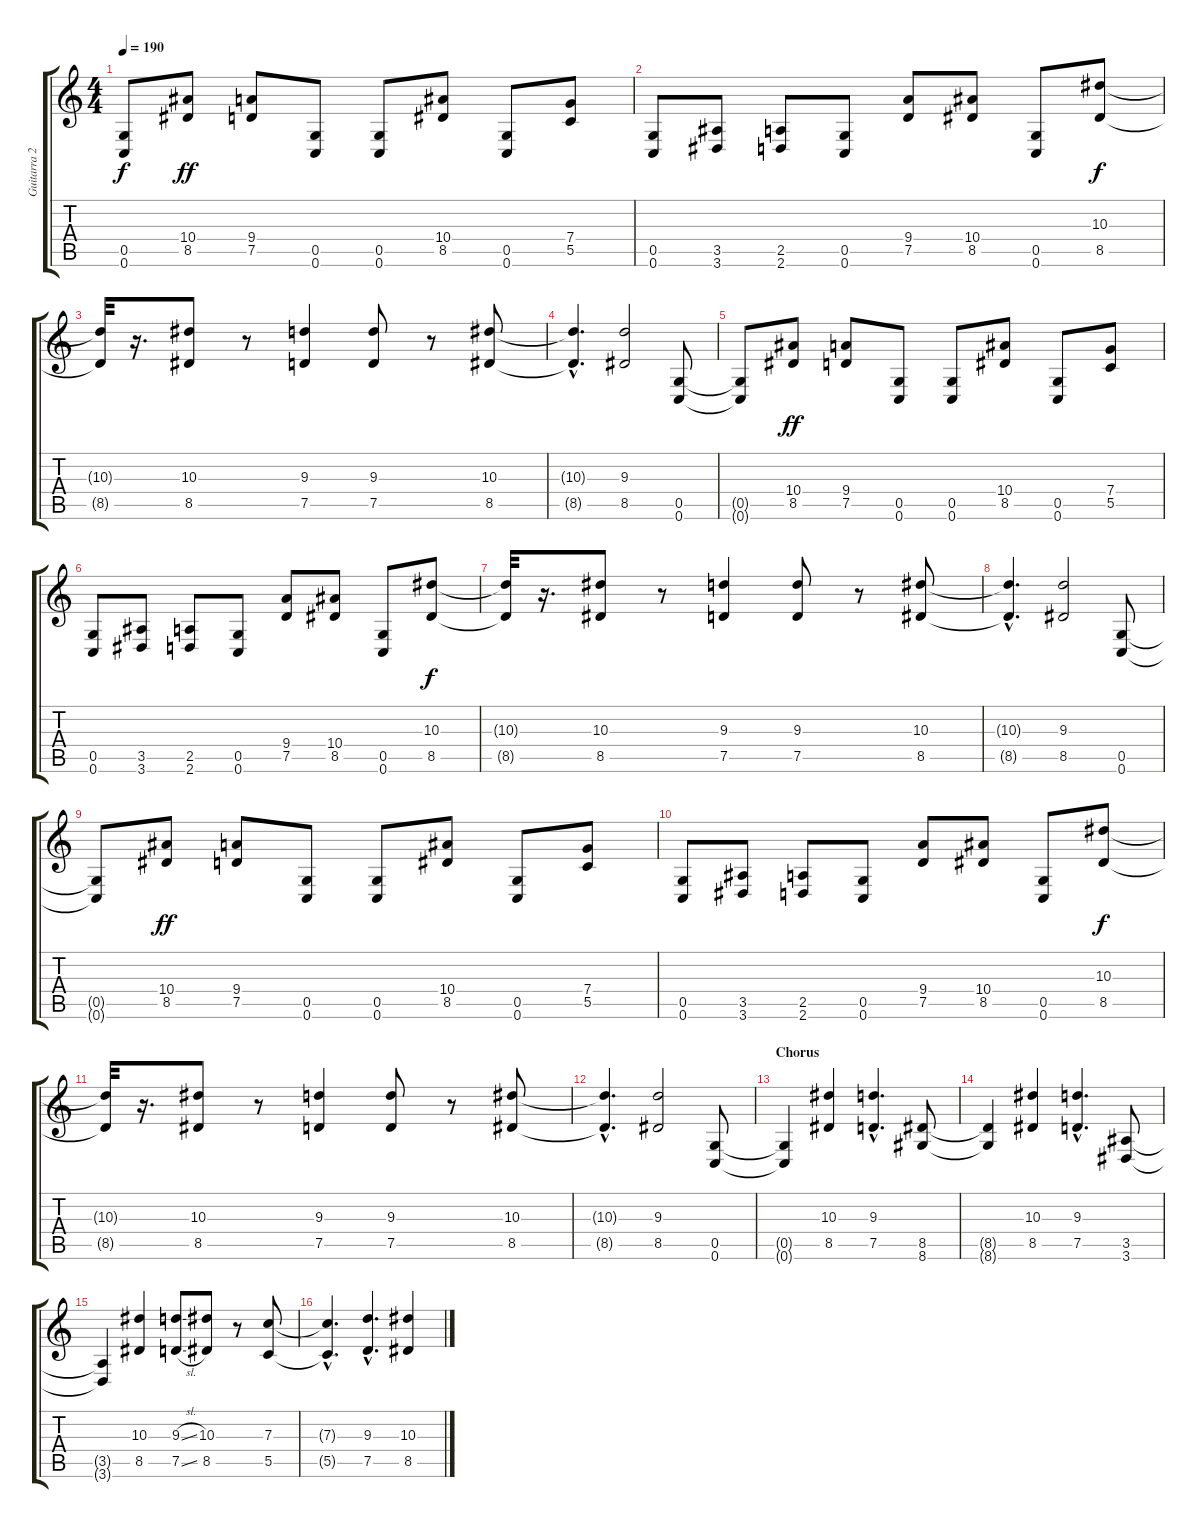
\track ("Guitarra 2" "Guitarra 2") {instrument distortionguitar}
\staff {score tabs}
\tuning (D4 A3 F3 C3 G2 C2) {hide}
\ts (4 4)
\tempo 190
\clef g2
\ks c
(0.5{t} 0.6{t}).8{dy f} (10.4 8.5).8{dy ff} (9.4 7.5).8 (0.5 0.6).8 (0.5 0.6).8 (10.4 8.5).8 (0.5 0.6).8 (7.4 5.5).8 |
(0.5 0.6).8 (3.5 3.6).8 (2.5 2.6).8 (0.5 0.6).8 (9.4 7.5).8 (10.4 8.5).8 (0.5 0.6).8 (10.3 8.5).8{dy f} |
(10.3{t} 8.5{t}).32 r.16{d} (10.3 8.5).8 r.8 (9.3 7.5).4 (9.3 7.5).8 r.8 (10.3 8.5).8 |
(10.3{hac t} 8.5{hac t}).4{d} (9.3 8.5).2 (0.5 0.6).8 |
(0.5{t} 0.6{t}).8 (10.4 8.5).8{dy ff} (9.4 7.5).8 (0.5 0.6).8 (0.5 0.6).8 (10.4 8.5).8 (0.5 0.6).8 (7.4 5.5).8 |
(0.5 0.6).8 (3.5 3.6).8 (2.5 2.6).8 (0.5 0.6).8 (9.4 7.5).8 (10.4 8.5).8 (0.5 0.6).8 (10.3 8.5).8{dy f} |
(10.3{t} 8.5{t}).32 r.16{d} (10.3 8.5).8 r.8 (9.3 7.5).4 (9.3 7.5).8 r.8 (10.3 8.5).8 |
(10.3{hac t} 8.5{hac t}).4{d} (9.3 8.5).2 (0.5 0.6).8 |
(0.5{t} 0.6{t}).8 (10.4 8.5).8{dy ff} (9.4 7.5).8 (0.5 0.6).8 (0.5 0.6).8 (10.4 8.5).8 (0.5 0.6).8 (7.4 5.5).8 |
(0.5 0.6).8 (3.5 3.6).8 (2.5 2.6).8 (0.5 0.6).8 (9.4 7.5).8 (10.4 8.5).8 (0.5 0.6).8 (10.3 8.5).8{dy f} |
(10.3{t} 8.5{t}).32 r.16{d} (10.3 8.5).8 r.8 (9.3 7.5).4 (9.3 7.5).8 r.8 (10.3 8.5).8 |
(10.3{hac t} 8.5{hac t}).4{d} (9.3 8.5).2 (0.5 0.6).8 |
\section ("" "Chorus")
(0.5{t} 0.6{t}).4 (10.3 8.5).4 (9.3{hac} 7.5{hac}).4{d} (8.5 8.6).8 |
(8.5{t} 8.6{t}).4 (10.3 8.5).4 (9.3{hac} 7.5{hac}).4{d} (3.5 3.6).8 |
(3.5{t} 3.6{t}).4 (10.3 8.5).4 (9.3{sl} 7.5{sl}).8 (10.3 8.5).8 r.8 (7.3 5.5).8 |
(7.3{hac t} 5.5{hac t}).4{d} (9.3{hac} 7.5{hac}).4{d} (10.3 8.5).4
